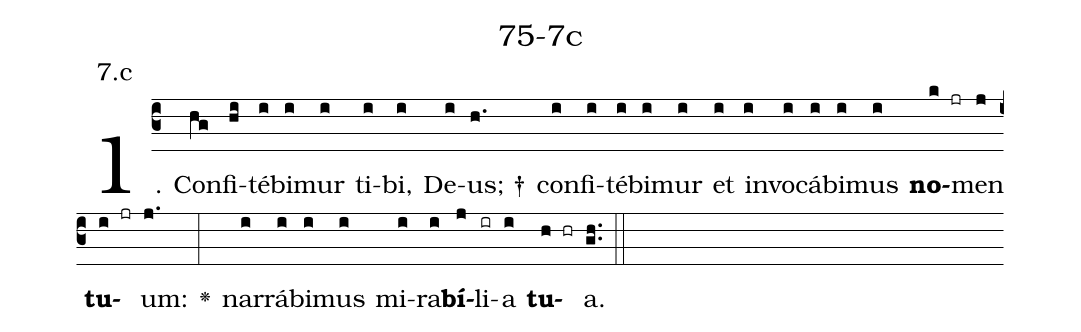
name: 75-7c;
annotation: 7.c;
%%
(c3)1. Con(hg)fi(hi)té(i)bi(i)mur(i) ti(i)bi,(i) De(i)us; †(h.) con(i)fi(i)té(i)bi(i)mur(i) et(i) in(i)vo(i)cá(i)bi(i)mus(i) <b>no</b>(k jr)men(j) <b>tu</b>(i jr)um:(j.) <v>\greheightstar</v> (:) nar(i)rá(i)bi(i)mus(i) mi(i)ra(i)<b>bí</b>(j)li(ir)a(i) <b>tu</b>(h hr)a.(gh..) (::)
